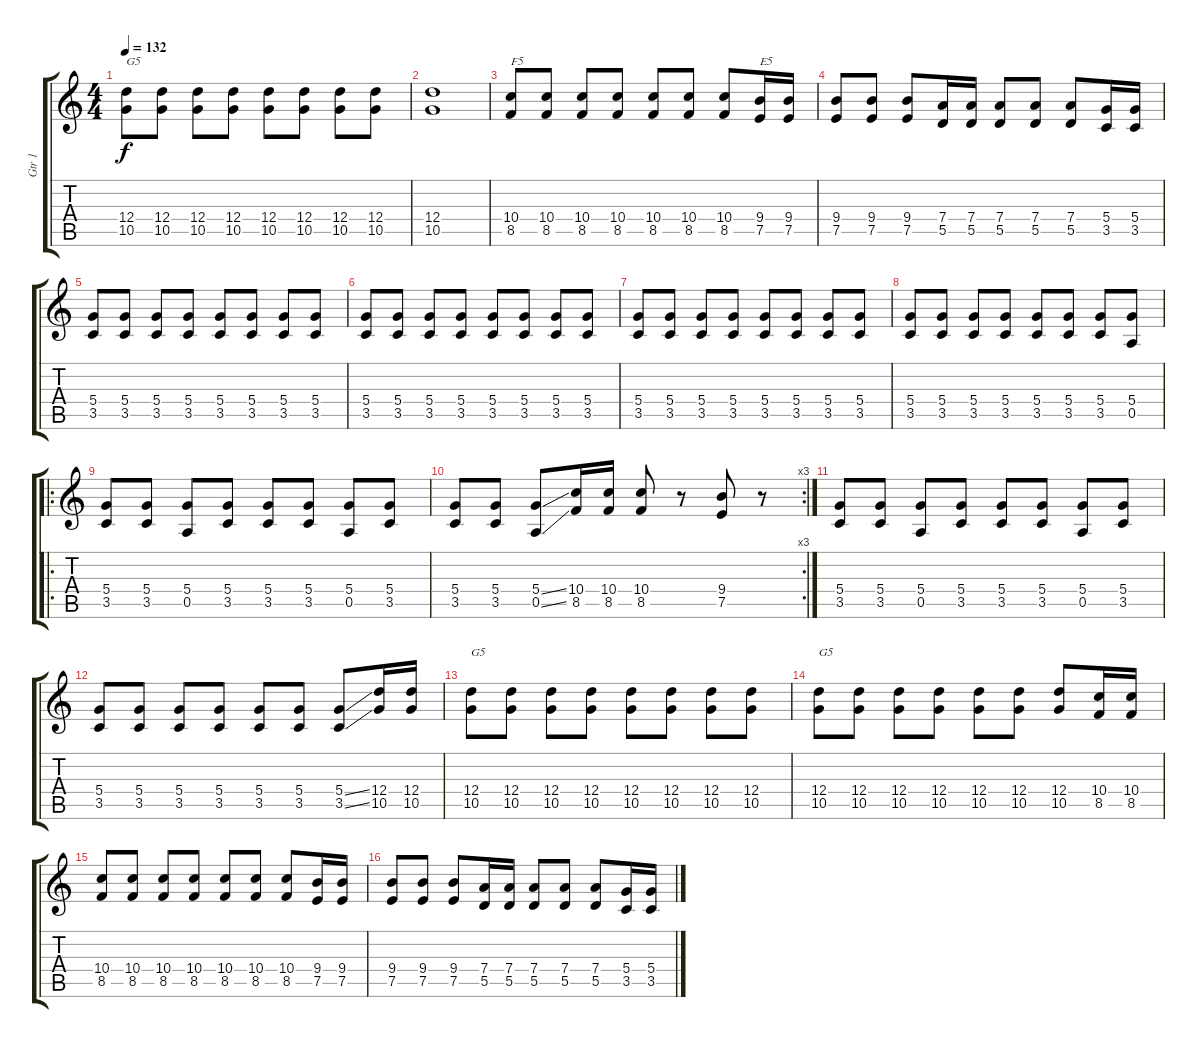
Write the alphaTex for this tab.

\track ("Gtr 1" "Gtr 1") {instrument distortionguitar}
\staff {score tabs}
\tuning (E4 B3 G3 D3 A2 E2) {hide}
\ts (4 4)
\tempo 132
\clef g2
\ks c
(12.4 10.5).8{txt "G5" dy f instrument distortionguitar} (12.4 10.5).8 (12.4 10.5).8 (12.4 10.5).8 (12.4 10.5).8 (12.4 10.5).8 (12.4 10.5).8 (12.4 10.5).8 |
(12.4 10.5).1 |
(10.4 8.5).8{txt "F5"} (10.4 8.5).8 (10.4 8.5).8 (10.4 8.5).8 (10.4 8.5).8 (10.4 8.5).8 (10.4 8.5).8 (9.4 7.5).16{txt "E5"} (9.4 7.5).16 |
(9.4 7.5).8 (9.4 7.5).8 (9.4 7.5).8 (7.4 5.5).16 (7.4 5.5).16 (7.4 5.5).8 (7.4 5.5).8 (7.4 5.5).8 (5.4 3.5).16 (5.4 3.5).16 |
(5.4 3.5).8 (5.4 3.5).8 (5.4 3.5).8 (5.4 3.5).8 (5.4 3.5).8 (5.4 3.5).8 (5.4 3.5).8 (5.4 3.5).8 |
(5.4 3.5).8 (5.4 3.5).8 (5.4 3.5).8 (5.4 3.5).8 (5.4 3.5).8 (5.4 3.5).8 (5.4 3.5).8 (5.4 3.5).8 |
(5.4 3.5).8 (5.4 3.5).8 (5.4 3.5).8 (5.4 3.5).8 (5.4 3.5).8 (5.4 3.5).8 (5.4 3.5).8 (5.4 3.5).8 |
(5.4 3.5).8 (5.4 3.5).8 (5.4 3.5).8 (5.4 3.5).8 (5.4 3.5).8 (5.4 3.5).8 (5.4 3.5).8 (5.4 0.5).8 |
\ro
(5.4 3.5).8 (5.4 3.5).8 (5.4 0.5).8 (5.4 3.5).8 (5.4 3.5).8 (5.4 3.5).8 (5.4 0.5).8 (5.4 3.5).8 |
\rc 3
(5.4 3.5).8 (5.4 3.5).8 (5.4{ss} 0.5{ss}).8 (10.4 8.5).16 (10.4 8.5).16 (10.4 8.5).8 r.8 (9.4 7.5).8 r.8 |
(5.4 3.5).8 (5.4 3.5).8 (5.4 0.5).8 (5.4 3.5).8 (5.4 3.5).8 (5.4 3.5).8 (5.4 0.5).8 (5.4 3.5).8 |
(5.4 3.5).8 (5.4 3.5).8 (5.4 3.5).8 (5.4 3.5).8 (5.4 3.5).8 (5.4 3.5).8 (5.4{ss} 3.5{ss}).8 (12.4 10.5).16 (12.4 10.5).16 |
(12.4 10.5).8{txt "G5"} (12.4 10.5).8 (12.4 10.5).8 (12.4 10.5).8 (12.4 10.5).8 (12.4 10.5).8 (12.4 10.5).8 (12.4 10.5).8 |
(12.4 10.5).8{txt "G5"} (12.4 10.5).8 (12.4 10.5).8 (12.4 10.5).8 (12.4 10.5).8 (12.4 10.5).8 (12.4 10.5).8 (10.4 8.5).16 (10.4 8.5).16 |
(10.4 8.5).8 (10.4 8.5).8 (10.4 8.5).8 (10.4 8.5).8 (10.4 8.5).8 (10.4 8.5).8 (10.4 8.5).8 (9.4 7.5).16 (9.4 7.5).16 |
(9.4 7.5).8 (9.4 7.5).8 (9.4 7.5).8 (7.4 5.5).16 (7.4 5.5).16 (7.4 5.5).8 (7.4 5.5).8 (7.4 5.5).8 (5.4 3.5).16 (5.4 3.5).16
